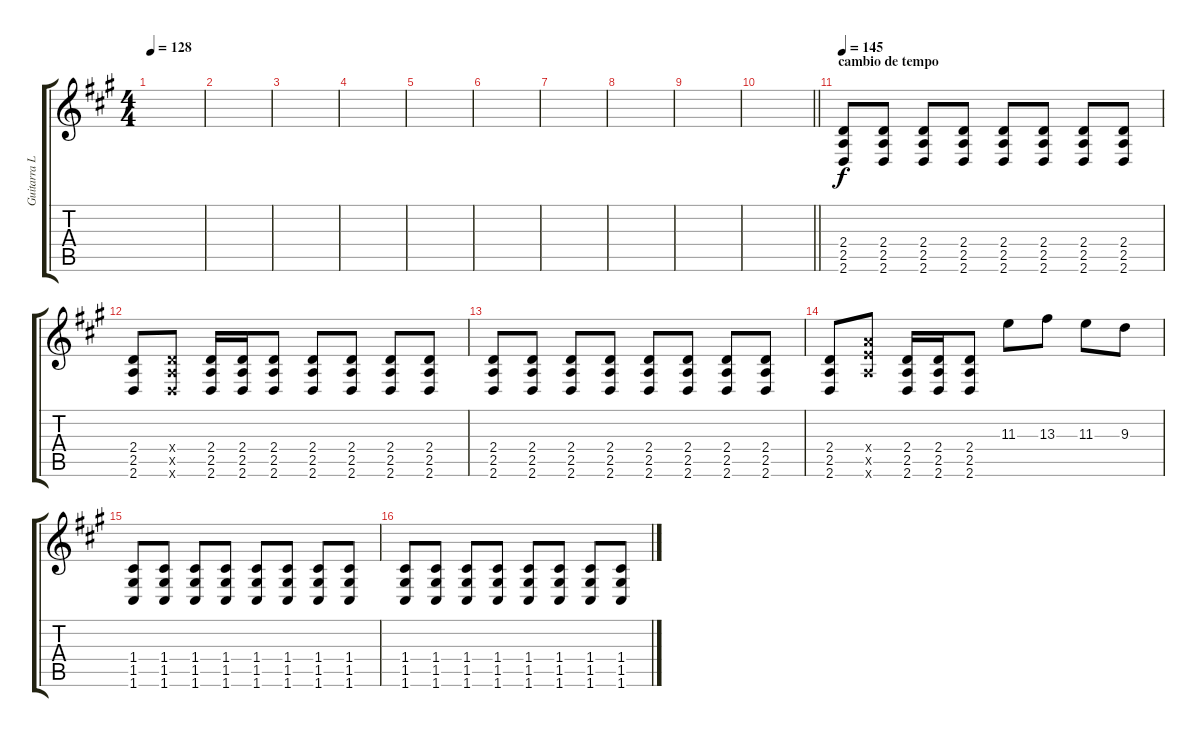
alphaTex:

\track ("Guitarra Líder" "Guitarra L") {instrument distortionguitar}
\staff {score tabs}
\tuning (D4 A3 F3 C3 G2 C2) {hide}
\ts (4 4)
\tempo 128
\clef g2
\ks a
|
|
|
|
|
|
|
|
|
\barLineRight lightlight
|
\section ("" "cambio de tempo")
\tempo 145
(2.4 2.5 2.6).8 (2.4 2.5 2.6).8 (2.4 2.5 2.6).8 (2.4 2.5 2.6).8 (2.4 2.5 2.6).8 (2.4 2.5 2.6).8 (2.4 2.5 2.6).8 (2.4 2.5 2.6).8 |
(2.4 2.5 2.6).8 (2.4{x} 2.5{x} 2.6{x}).8 (2.4 2.5 2.6).16 (2.4 2.5 2.6).16 (2.4 2.5 2.6).8 (2.4 2.5 2.6).8 (2.4 2.5 2.6).8 (2.4 2.5 2.6).8 (2.4 2.5 2.6).8 |
(2.4 2.5 2.6).8 (2.4 2.5 2.6).8 (2.4 2.5 2.6).8 (2.4 2.5 2.6).8 (2.4 2.5 2.6).8 (2.4 2.5 2.6).8 (2.4 2.5 2.6).8 (2.4 2.5 2.6).8 |
(2.4 2.5 2.6).8 (9.4{x} 9.5{x} 9.6{x}).8 (2.4 2.5 2.6).16 (2.4 2.5 2.6).16 (2.4 2.5 2.6).8 11.3.8 13.3.8 11.3.8 9.3.8 |
(1.4 1.5 1.6).8 (1.4 1.5 1.6).8 (1.4 1.5 1.6).8 (1.4 1.5 1.6).8 (1.4 1.5 1.6).8 (1.4 1.5 1.6).8 (1.4 1.5 1.6).8 (1.4 1.5 1.6).8 |
(1.4 1.5 1.6).8 (1.4 1.5 1.6).8 (1.4 1.5 1.6).8 (1.4 1.5 1.6).8 (1.4 1.5 1.6).8 (1.4 1.5 1.6).8 (1.4 1.5 1.6).8 (1.4 1.5 1.6).8
